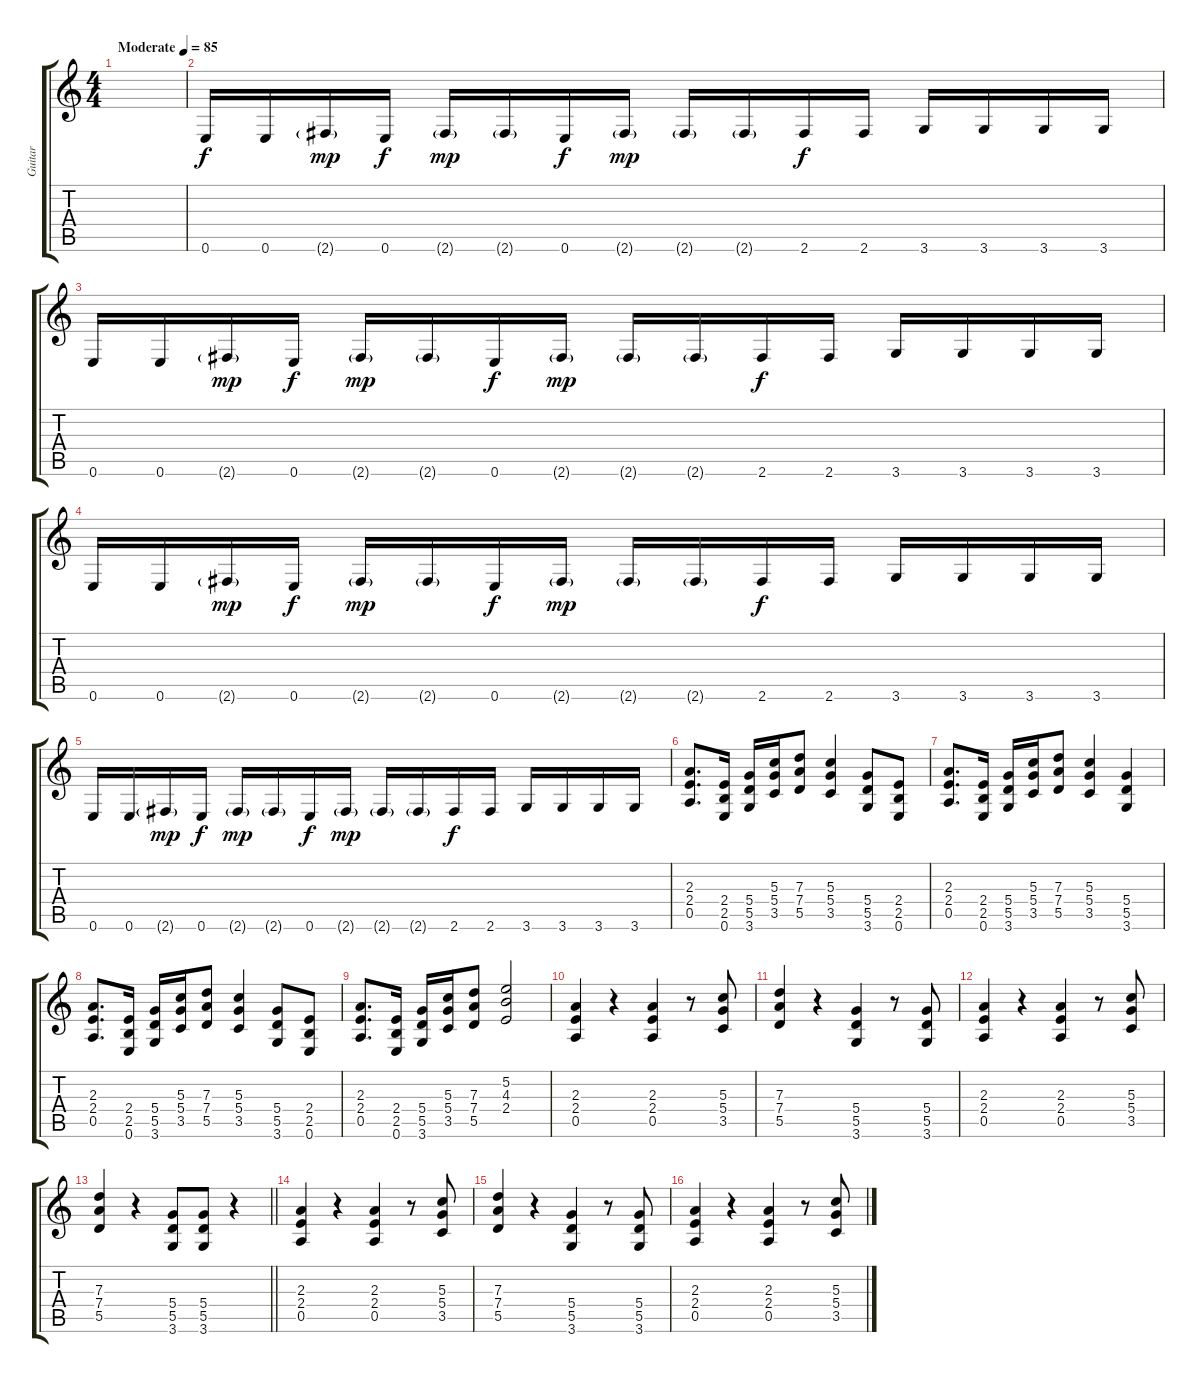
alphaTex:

\track ("Guitar" "Guitar") {instrument distortionguitar}
\staff {score tabs}
\tuning (E4 B3 G3 D3 A2 E2) {hide}
\ts (4 4)
\tempo (85 "Moderate")
\clef g2
\ks c
|
0.6.16 0.6.16 2.6{g}.16{dy mp} 0.6.16{dy f} 2.6{g}.16{dy mp} 2.6{g}.16 0.6.16{dy f} 2.6{g}.16{dy mp} 2.6{g}.16 2.6{g}.16 2.6.16{dy f} 2.6.16 3.6.16 3.6.16 3.6.16 3.6.16 |
0.6.16 0.6.16 2.6{g}.16{dy mp} 0.6.16{dy f} 2.6{g}.16{dy mp} 2.6{g}.16 0.6.16{dy f} 2.6{g}.16{dy mp} 2.6{g}.16 2.6{g}.16 2.6.16{dy f} 2.6.16 3.6.16 3.6.16 3.6.16 3.6.16 |
0.6.16 0.6.16 2.6{g}.16{dy mp} 0.6.16{dy f} 2.6{g}.16{dy mp} 2.6{g}.16 0.6.16{dy f} 2.6{g}.16{dy mp} 2.6{g}.16 2.6{g}.16 2.6.16{dy f} 2.6.16 3.6.16 3.6.16 3.6.16 3.6.16 |
0.6.16 0.6.16 2.6{g}.16{dy mp} 0.6.16{dy f} 2.6{g}.16{dy mp} 2.6{g}.16 0.6.16{dy f} 2.6{g}.16{dy mp} 2.6{g}.16 2.6{g}.16 2.6.16{dy f} 2.6.16 3.6.16 3.6.16 3.6.16 3.6.16 |
(2.3 2.4 0.5).8{d} (2.4 2.5 0.6).16 (5.4 5.5 3.6).16 (5.3 5.4 3.5).16 (7.3 7.4 5.5).8 (5.3 5.4 3.5).4 (5.4 5.5 3.6).8 (2.4 2.5 0.6).8 |
(2.3 2.4 0.5).8{d} (2.4 2.5 0.6).16 (5.4 5.5 3.6).16 (5.3 5.4 3.5).16 (7.3 7.4 5.5).8 (5.3 5.4 3.5).4 (5.4 5.5 3.6).4 |
(2.3 2.4 0.5).8{d} (2.4 2.5 0.6).16 (5.4 5.5 3.6).16 (5.3 5.4 3.5).16 (7.3 7.4 5.5).8 (5.3 5.4 3.5).4 (5.4 5.5 3.6).8 (2.4 2.5 0.6).8 |
(2.3 2.4 0.5).8{d} (2.4 2.5 0.6).16 (5.4 5.5 3.6).16 (5.3 5.4 3.5).16 (7.3 7.4 5.5).8 (5.2 4.3 2.4).2 |
(2.3 2.4 0.5).4 r.4 (2.3 2.4 0.5).4 r.8 (5.3 5.4 3.5).8 |
(7.3 7.4 5.5).4 r.4 (5.4 5.5 3.6).4 r.8 (5.4 5.5 3.6).8 |
(2.3 2.4 0.5).4 r.4 (2.3 2.4 0.5).4 r.8 (5.3 5.4 3.5).8 |
\barLineRight lightlight
(7.3 7.4 5.5).4 r.4 (5.4 5.5 3.6).8 (5.4 5.5 3.6).8 r.4 |
(2.3 2.4 0.5).4 r.4 (2.3 2.4 0.5).4 r.8 (5.3 5.4 3.5).8 |
(7.3 7.4 5.5).4 r.4 (5.4 5.5 3.6).4 r.8 (5.4 5.5 3.6).8 |
(2.3 2.4 0.5).4 r.4 (2.3 2.4 0.5).4 r.8 (5.3 5.4 3.5).8
